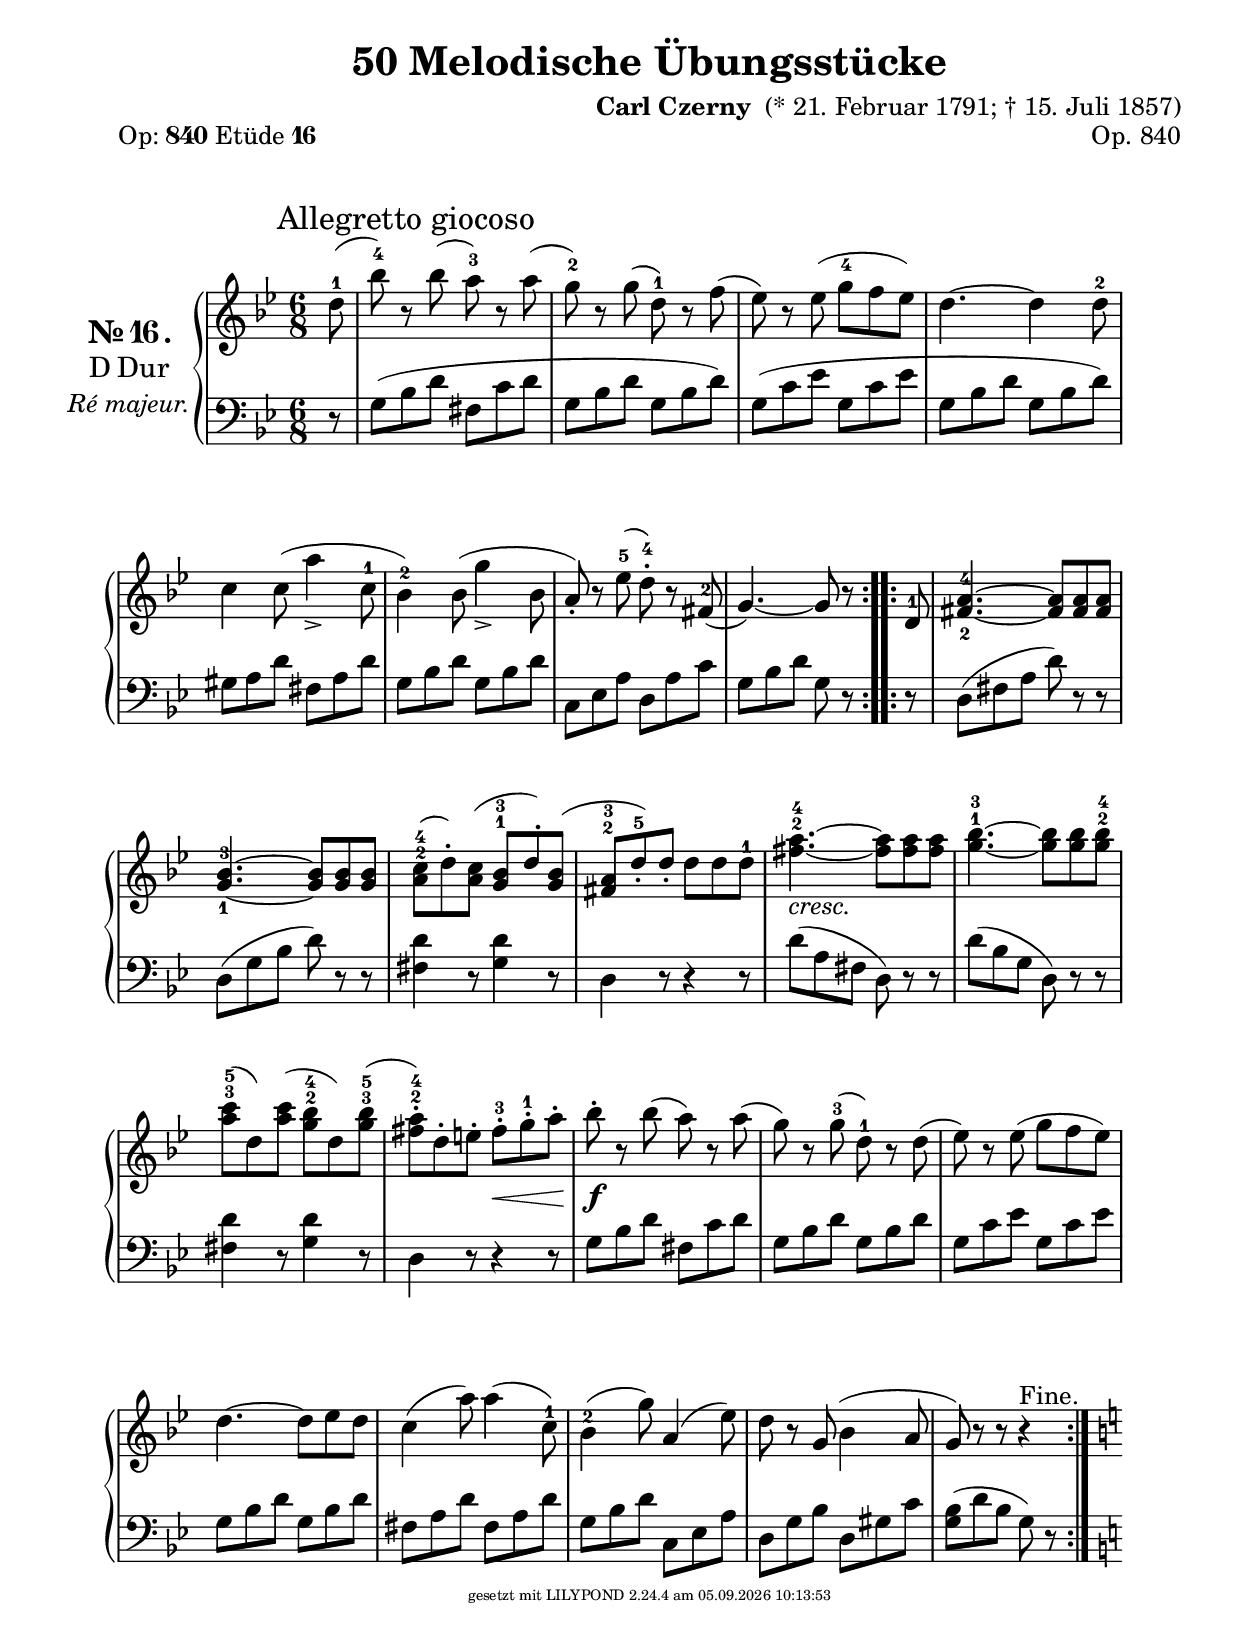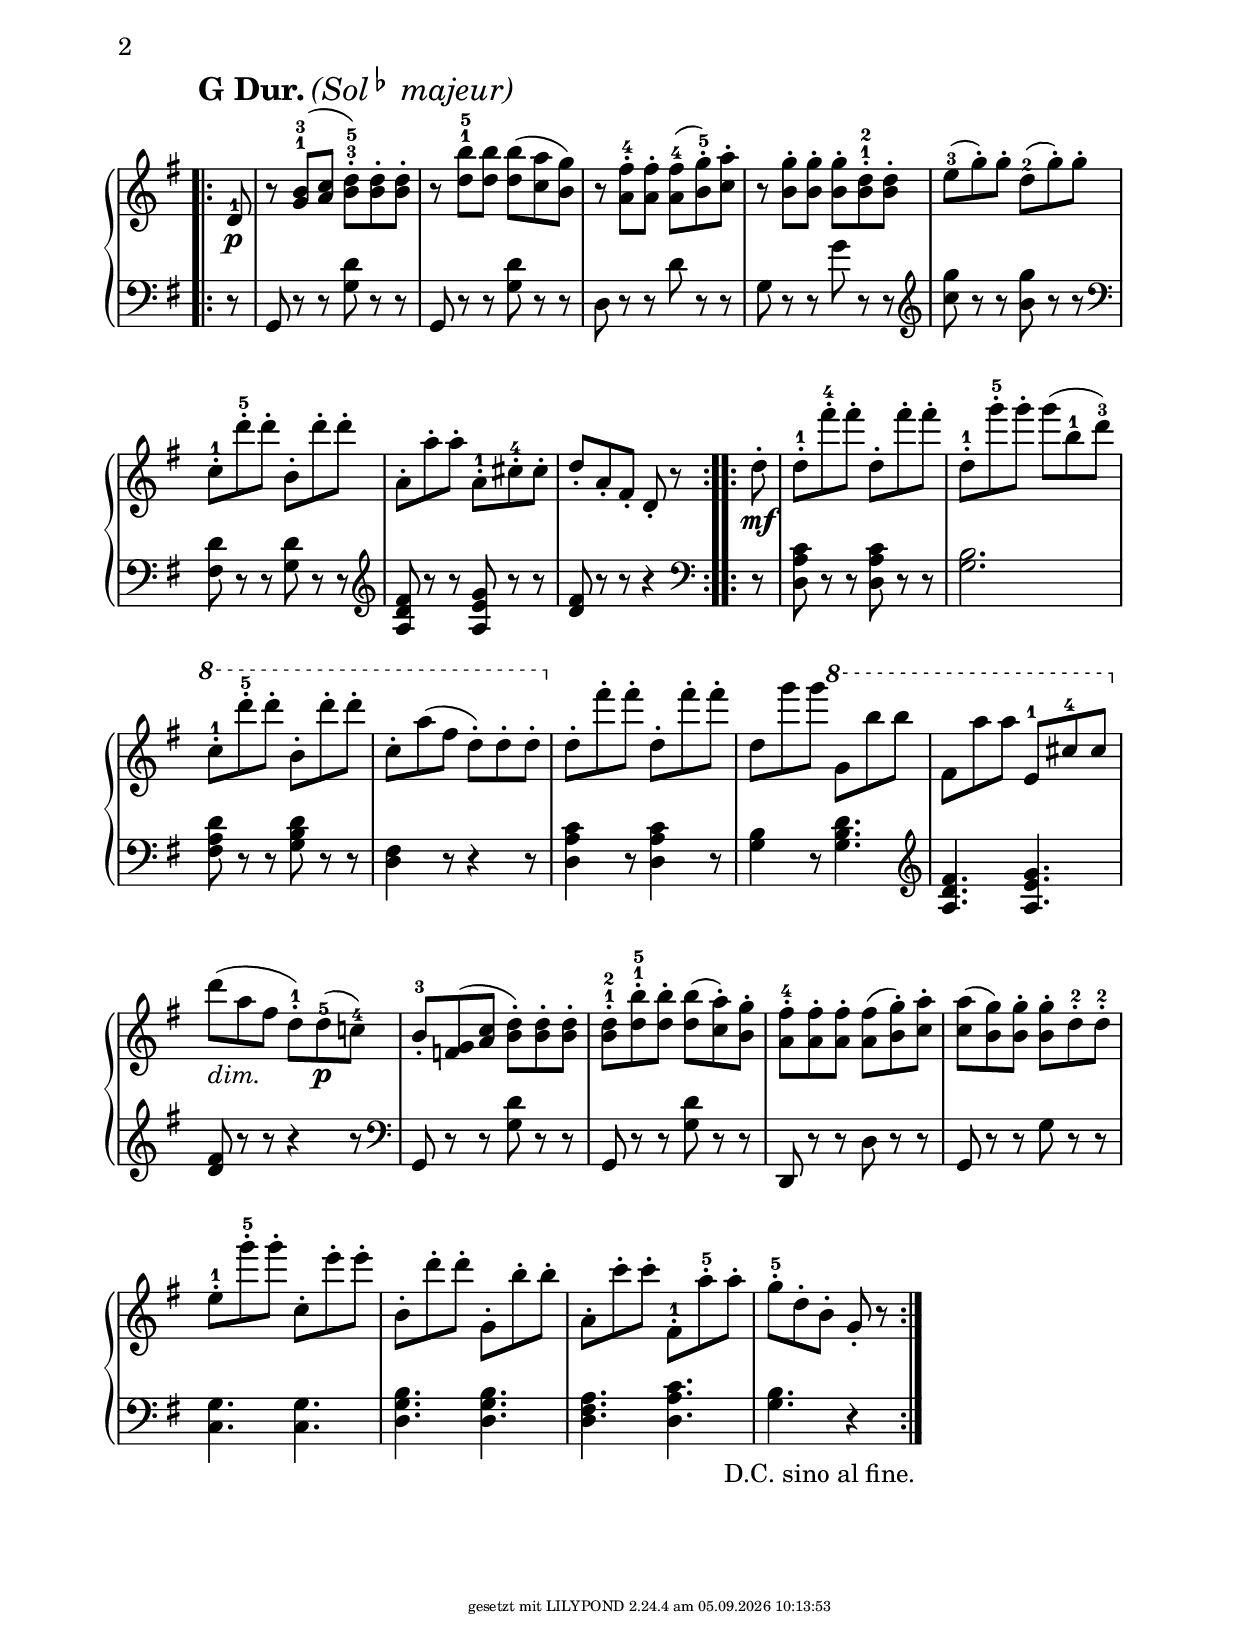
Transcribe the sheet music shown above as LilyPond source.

\version "2.19.37"

\language "deutsch"

\include "Papier+Layout.ly"
\version "2.19.32"

%% http://lsr.dsi.unimi.it/LSR/Item?id=654
%% http://lsr.di.unimi.it//LSR/Item?id=654
%% see also http://lilypond.org/doc/v2.18/Documentation/notation/short-repeats

%%%%%%%%%%%%%%%%%%%%%%%%%%%%%%%%%%%%%%%%%%%%%%%%%%%%%%%%%%%%%%%%%%%%%%%%%%%%%%%%%%%%%%%%%%
% LSR workaround:

%%%%%%%%%%%%%%%%%%%%%%%%%%%%%%%%%%%%%%%%%%%%%%%%%%%%%%%%%%%%%%%%%%%%%%%%%%%%%%%%%%%%%%%%%%

%% version 2013/05/11
%% for lilypond 2.18 or higher
%% last changes : - \changePitch : a single s as the last event of newnotes parameter
%%                   will give you the ending rests of the pattern (if there), and two s
%%                   also the beginning ones. If pattern ends with a note, a single
%%                   ending s will have no effects.
%%                - Is now \language independant (no more #{ c #})
%%                - new algorithm for make-notes-list, change-pitch
%%                  and has-notes? (shorter and safer)
%%
%%%%%%%%%%%%%%%%%%%%%%%%% some utility functions %%%%%%%%%%%%%%%%%%%%%

#(define (name-of music)
 (ly:music-property music 'name))

#(define (has-notes? music)
"Return true if there is at least one note in `music, false otherwise."
 (or (eq? (name-of music) 'NoteEvent)
     (let ((e (ly:music-property music 'element)))
        (and (ly:music? e)
             (has-notes? e)))
     (let loop ((es (ly:music-property music 'elements)))
        (and (pair? es)
             (or (has-notes? (car es))
                 (loop (cdr es)))))))

%% An EventChord is sometimes used as a wrapper in Lilypond, so we have to check
%% if a chord is a standard chord with notes. We could have used has-notes? but
%% this version is perhaps more efficient.
%% Optional events name like 'RestEvent can be included.
#(define (note-or-chord? music . otherEvent)
"Is music a note or a chord with notes ?"
(let ((name (name-of music)))
 (or (memq name (cons 'NoteEvent otherEvent))
     (and (eq? name 'EventChord)  ; have this chord at least one note ?
          (let loop ((es (ly:music-property music 'elements)))
             (and (pair? es)
                  (or (eq? (name-of (car es)) 'NoteEvent)
                      (loop (cdr es)))))))))

#(define (expand-q-chords music); for q chords : see chord-repetition-init.ly
(expand-repeat-chords! (list 'rhythmic-event) music))

#(define (clean-music mus)
"Try to reduce the number of sequential music"
(let ((name (ly:music-property mus 'name)))
  (cond
    ((eq? name 'SequentialMusic)
       (ly:music-set-property! mus 'elements (fold-right
          (lambda (evt prev-list)
            (if (eq? (name-of evt) 'SequentialMusic)
              (append (ly:music-property (clean-music evt) 'elements) prev-list)
              (cons (clean-music evt) prev-list)))
          '()
          (ly:music-property mus 'elements))))
    ((eq? name 'SimultaneousMusic)
       (ly:music-set-property! mus 'elements
                (map clean-music (ly:music-property mus 'elements))))
    ((memq name (list 'RelativeOctaveMusic 'UnrelativableMusic))
         (ly:music-set-property! mus 'element (clean-music
                  (ly:music-property mus 'element)))))
 mus))

%%%%%%%%%%%%%%%%%%%%%%%%%%%%% changePitch %%%%%%%%%%%%%%%%%%%%%%%%%%%%%%
#(define cPInsertInPattern (gensym))
#(define cPSamePitch (gensym))
#(define cPSamePitchEnd (gensym))
#(define cPPatternEnd (gensym))

#(define (make-notes-list music)
"Make a list with each element will be of one of these types :
  1- a note, a chord, a rest
  2- an integer, indicating the number of notes to skip in pattern ( The user will
     indicate that, by a corresponding number of skips (s or \\skip) in `newnotes 
     parameter of \\changePitch )
  3- a list of musics, to be inserted between 2 notes of pattern, and added with
     the \\insert function, inside `newnotes"
(let ((res '())     ; the list to fill
      (prev #f))
  (define (fill-notes-list evt)
    (let ((tags (ly:music-property evt 'tags))
          (name (name-of evt)))
      (cond
        ((memq cPInsertInPattern tags)             ; a music added by \insert
            (ly:music-set-property! evt 'tags
                          (delq cPInsertInPattern tags))     ; remove the tag
            (if (integer? prev)(set! res (cons prev res)))
            (set! prev (if (pair? prev)(cons evt prev)(list evt))))  ; a list
         ((memq name (list 'SkipEvent 'SkipMusic))
            (if (pair? prev)(set! res (cons prev res))) ; keep the reverse order
            (set! prev (if (integer? prev) (1+ prev) 1)))
       ; ((memq name (list 'EventChord 'NoteEvent 'RestEvent))
         ((note-or-chord? evt 'RestEvent) ; a note, a chord, or a rest
            (if (or (pair? prev)(integer? prev))(set! res (cons prev res)))
            (set! prev evt)
            (set! res (cons evt res)))
         (else
          (let ((elt (ly:music-property evt 'element))
                (elts (ly:music-property evt 'elements)))
            (if (ly:music? elt) (fill-notes-list elt))
            (if (pair? elts)(for-each fill-notes-list elts)))))))
(fill-notes-list music)
(if (or (pair? prev)(integer? prev))(set! res (cons prev res)))
(reverse res)))

%%%%%%%%%%%%  used inside the inner function change-one-note
#(define (copy-duration from to)  ; from and to as EventChord or NoteEvent
(let ((max-dur #f)); in theory, 2 notes in a chord can have a different duration
  (music-map (lambda (x)            ; get main duration from `from
              (let ((dur (ly:music-property x 'duration)))
               (if (and (ly:duration? dur)
                        (or (not max-dur)
                            (ly:duration<? max-dur dur))); take the greater
                 (set! max-dur dur))
                 x))
              from)
  (music-map (lambda (x)            ; set duration to duration of `to
               (if (ly:duration? (ly:music-property x 'duration))
                  (ly:music-set-property! x 'duration max-dur))
               x)
             to)))

#(define (copy-arti from to) ; from and to as EventChord or NoteEvent
(let* ((es-from (ly:music-property from 'elements))
       (es-to (ly:music-property to 'elements))
       (arti-from (if (null? es-from)
                    (ly:music-property from 'articulations)
                    (filter
                      (lambda(x)
                        (not (ly:duration? (ly:music-property x 'duration))))
                      es-from))))
  (if (null? es-to)                       ; NoteEvent
    (ly:music-set-property! to 'articulations
              (append (ly:music-property to 'articulations) arti-from))
    (ly:music-set-property! to 'elements  ; EventChord
              (append es-to arti-from)))
  ; copy also 'tags and 'to-relative-callback
  (ly:music-set-property! to 'tags
    (append (ly:music-property from 'tags)(ly:music-property to 'tags)))
   (if (null? es-to)
      (ly:music-set-property! to 'to-relative-callback
          (ly:music-property from 'to-relative-callback))
      (begin
        (ly:music-set-property! to 'to-relative-callback
            ly:music-sequence::event-chord-relative-callback)
        (ly:music-set-property! (car es-to) 'to-relative-callback
            (ly:music-property from 'to-relative-callback))))
    ))

%% del-arti is called for all notes but the first of a \samePitch section.
#(define (del-arti note-or-chord)
(ly:music-set-property! note-or-chord 'articulations '())
(ly:music-set-property! note-or-chord 'elements
  (filter (lambda(x)
              (and (ly:duration? (ly:music-property x 'duration))
                   (ly:music-set-property! x 'articulations '())))
          (ly:music-property note-or-chord 'elements))) ; can be empty
(music-map  ;; del all caution accidentals
  (lambda(x)(if (eq? (name-of x) 'NoteEvent) (begin
               (ly:music-set-property! x 'force-accidental #f)
               (ly:music-set-property! x 'cautionary #f)))
             x)
  note-or-chord))

#(define (change-pitch pattern newnotes)
"The scheme function of \\changePitch, `pattern and `newnotes as music."
(let ((seq-list '())           ; list of transformed patterns
      (skip-notnote-event? #f) ; #t if a \skip or an \insert is found in newnotes
      (same-pitch-section? #f) ; #t if we are in the 2nd pattern note of a\samePitch section
      ;(dummy-note #{ c4 #})    ; \language dependant -:(
      (dummy-note (make-music 'NoteEvent ; to avoid pbs with pattern without any notes
                              'duration (ly:make-duration 2 0 1) ;
                              'pitch (ly:make-pitch -1 0 0))) ;
      (pattern2 #{ $pattern \tag #cPPatternEnd s4 #}) ; to detect the end of pattern
      (last-notes-list #f))    ; buffer
 (set! seq-list (cdr  ; skip dummy notes
  ;;;;;;;;;;;;;;;;;;;;;;;;;;;;;;;;;;; loop ;;;;;;;;;;;;;;;;;;;;;;;;;;;;;;;;;;;;;;;;;;;;;;;
  (let loop ((notes-list (cons dummy-note (make-notes-list newnotes))); see make-notes-list
             (pat-list (cons dummy-note (circular-list pattern2)))
             (res '())) ; the list to fill
    (if (or (null? notes-list)(null? pat-list)) ; pat-list may be a regular list in the loop
      (reverse res)               ;;;;;; return the list in the right order
      (let ((x (car notes-list))  ;;;;;; go deeper, taking 1st elt of each lists
            (evt (ly:music-deep-copy (car pat-list))))
       (cond
       ;;;;;;;;;;;;;;;;;;;;;;;;;;;;;;;;;;;;;;;;;;;;;
        ((pair? x)                   ; x is a list of musics, added with \insert in newnotes
          (set! skip-notnote-event? #t)      ; for events between 2 pattern notes
          (set! last-notes-list notes-list)  ; for section "else" of this cond statement
          (loop (cdr notes-list) pat-list (append x res))) ; append x to res
        ;;;;;;;;;;;;;;;;;;;;;;;;;;;;;;;;;;;;;;;;;;;;
        ((note-or-chord? evt)         ; evt in pattern is a note or a chord (with notes)
          (set! last-notes-list notes-list)  ; for section "else" later
          (cond
            ((ly:music? x)  ;;;;;; the elt of notes-list is a note or a chord
               (if same-pitch-section? ; x is used several times. Copy arti of x only to the
                 (set! x (del-arti (ly:music-deep-copy x)))) ; 1st note of \samePitch section
               (copy-duration evt x)  ; evt = from, x = to
               (copy-arti evt x)
               (let ((tags (ly:music-property x 'tags)))
                 (cond               ; are we in a \samePitch section ?
                   ((memq cPSamePitch tags)    ; yes, first,remove the tag
                      (ly:music-set-property! x 'tags (delq cPSamePitch tags))
                      (set! same-pitch-section? #t)) ; then set the flag
                   ((memq cPSamePitchEnd tags) ; last note of \samePitch
                      (ly:music-set-property! x 'tags (delq cPSamePitchEnd tags))
                      (set! same-pitch-section? #f))))      ; unset the flag
               (set! skip-notnote-event? #f); stop deletion of not-notes event.
               (if same-pitch-section?
                   (loop notes-list (cdr pat-list)(cons x res))
                   (loop (cdr notes-list)(cdr pat-list)(cons x res)))) ; next new note
            ((integer? x)   ;;;;;; user want to skip over the current evt note. We also
               (set! skip-notnote-event? x) ; don't add any events bis next pattern note
               ;; (format #t "x : ~a\n" x)  ; for testing
               (cond ((= x 1)                                      ; only one s
                        (loop (cdr notes-list)(cdr pat-list) res)) ; next notes-list elt
                     (else                                         ; several successive s
                        (set-car! notes-list (1- x))               ; for the next loop
                        (loop notes-list (cdr pat-list) res))))))  ; the next evt only
        ;;;;;;;;;;;;;;;;;;;;;;;;;;;;;;;;;;;;;;;;;;;;
        ((or (ly:music-property evt 'duration #f)  ; current evt in pattern is not a note
             (not (has-notes? evt)))
           (cond ((memq cPPatternEnd (ly:music-property evt 'tags)) ; last evt of pattern
                    (let ((x (car notes-list)))
                      (if (and (integer? x)
                                (or (null? (cdr notes-list))        ; last elt ?
                                    (and (null? (cddr notes-list))  ; 2nd to last and last is
                                         (pair? (car (cdr notes-list)))))) ; a \insert section
                        (cond
                           ((= x 1)
                              (set! skip-notnote-event? x)
                              (loop (cdr notes-list) (cdr pat-list) res))
                           (else
                              (set-car! notes-list (1- x))
                              (loop notes-list (cdr pat-list) res))))
                        (loop notes-list (cdr pat-list) res))) ;; ignores evt
                  (skip-notnote-event? (loop notes-list (cdr pat-list) res))
                  (else (loop notes-list (cdr pat-list)(cons evt res)))))
        ;;;;;;;;;;;;;;;;;;;;;;;;;;;;;;;;;;;;;;;;;;;;
        (else
          (let ((e (ly:music-property evt 'element))
                (es (ly:music-property evt 'elements))
                (empty? #f)) ; don't add to res if #t
           (if (ly:music? e)
             (let ((new-e (loop notes-list (list e) '())))
               (ly:music-set-property! evt 'element
                 (case (length new-e)
                   ((0) (set! empty? #t)
                        new-e)
                   ((1)(car new-e))
                   (else (make-sequential-music new-e))))))
           (if (pair? es)
             (let ((new-es (loop notes-list es '())))
               (ly:music-set-property! evt 'elements new-es)
               (set! empty? (and empty? (null! new-es))))) ; #t if both empty

           (let ((next-new-notes (if (or same-pitch-section?
                                         (and (integer? skip-notnote-event?)
                                              (> skip-notnote-event? 1)))
                                    last-notes-list
                                    (cdr last-notes-list))))
              (if empty? (loop next-new-notes (cdr pat-list) res)
                         (loop next-new-notes (cdr pat-list) (cons evt res))))))))))))
  ;;;;;;;;;;;;;;;;;;;;;;;;;;;;;;;;;; end loop ;;;;;;;;;;;;;;;;;;;;;;;;;;;;;;;;;;;;;;;;
 (let ((relativize (lambda(m)
        (let* ((clean-newnotes (clean-music newnotes))
               (name (name-of clean-newnotes)))
            (if (memq name (list 'RelativeOctaveMusic 'UnrelativableMusic))
               (make-music name 'element m)
               m)))))
     (case (length seq-list)
        ((0) (make-music 'Music 'void #t))
        ((1) (relativize (car seq-list)))
        (else (relativize (clean-music (make-sequential-music seq-list))))))))

changePitch = #(define-music-function (pattern newnotes)
                                                          (ly:music? ly:music?)
"Change each notes in `pattern by the notes (or rests) given in `newnotes.
If count of events doesn't match, pattern is duplicated repeatedly or truncate."
(let* ((expand-q (lambda (music) (expand-repeat-chords!
			    (cons 'rhythmic-event (ly:parser-lookup '$chord-repeat-events))
			    music)))
       (pattern (expand-q pattern))
       (newnotes (expand-q newnotes)))
 (change-pitch pattern newnotes)))

%%%%%%%%%%%%%%%%%%%%%%%%%%%%%%%%%%%%%%%%%%%%%%%%%%%%%%%%%%%%%%%%%%%%%%%%%%%%%%%%
%% enhancement functions, working with \changePitch pattern newnotes

samePitch = #(define-music-function (music) (ly:music?)
"Inside the `pattern parameter of the \\changePitch function, all notes grouped 
by this function will have the same pitch, according to the current note of
`newnotes parameter of \\changePitch."
(let((not-first? #f)
     (last-note #f))
  (map-some-music
    (lambda (x)
      (cond
        ((note-or-chord? x)
           (if not-first?     ; set all pitches to the pitch of the first note
             (ly:music-set-property! x 'to-relative-callback
                (lambda (x p)                    ; set pitch to the prev value
                    (ly:prob-set-property! x 'pitch p)
                    p))
             (set! not-first? x)) ; do nothing for first note
           (ly:music-set-property! x 'tags (cons
                   cPSamePitch  ; add tag cPSamePitch to x
                   (ly:music-property x 'tags)))
           (set! last-note x)   ; save the note x
           x)
        (else #f)))
    music)
  (if last-note              ; the last saved EventChord
     (ly:music-set-property! last-note 'tags (cons
           cPSamePitchEnd    ; add cPSamePitchEnd tag, delete cPSamePitch tag
           (delq cPSamePitch (ly:music-property last-note 'tags)))))
  music))

%% this function should be no more needed, as copy-arti should avoid pbs
%% in relative mode and \samePitch
absolute = #(define-music-function (music) (ly:music?)
"Make `music unrelativable. To use inside a \\samePitch function in relative
mode."
(make-music 'UnrelativableMusic 'element music))

insert = #(define-music-function (music) (ly:music?)
"Using this function inside the `newnotes parameter of the \\changePitch
function, allow you to insert and remplace by `music, all music between one note
and his following, in the `pattern parameter of \\changePitch, ."
#{ \tag #cPInsertInPattern $music #})

%%%%%%%
#(define (n-copy n music)
(cond
  ((> n 1)(make-sequential-music
            (map (lambda (x)(ly:music-deep-copy music))
                 (make-list n))))
  ((= n 1) music)
  (else (make-music 'Music 'void #t))))

nCopy = #(define-music-function (n music)(integer? ly:music?)
(n-copy n music))

%% same effect as { \repeat unfold n s } but \nSkip works inside the `newnotes
%% parameter of \changePitch.
nSkip = #(define-music-function (n)(integer?)
"Return \\skip \\skip \\skip ... n times."
#{ \nCopy #n s #})
%%%%%%%%%%%%%%%%%%%%%%%%%%%%%%%%%%%%%%%%%%%%%%%%%%%%%%%%%%%%%%%%%%%%%%%%%%%%%%%%
%% shortcuts
% default values for patI and patII, if the user do not define
% them, before using \cPI and \cPII
% patI ={ c8. c16 }      % not \language independant
patI = #(make-music 'SequentialMusic 'elements (list
          (make-music 'NoteEvent 'duration (ly:make-duration 3 1 1)
                                 'pitch (ly:make-pitch -1 0 0))
          (make-music 'NoteEvent 'duration (ly:make-duration 4 0 1)
                                 'pitch (ly:make-pitch -1 0 0))))
% patII = { c4. c8 }
patII = #(make-music 'SequentialMusic 'elements (list
          (make-music 'NoteEvent 'duration (ly:make-duration 2 1 1)
                                 'pitch (ly:make-pitch -1 0 0))
          (make-music 'NoteEvent 'duration (ly:make-duration 3 0 1)
                                 'pitch (ly:make-pitch -1 0 0))))


cPI = #(define-music-function (newnotes) (ly:music?)
#{ \changePitch \patI $newnotes #})

cPII = #(define-music-function (newnotes) (ly:music?)
#{ \changePitch \patII $newnotes #})

#(define cP changePitch)

exercise ="16"
%% wenn erforderlich linken Abstand ändern
\paper {
  %% hier für den Fall, dass Änderungen erforderlich sind
  %%l eft-margin = #15
  %% top-margin = #20
  %% system-system-spacing.basic-distance = #8
  %min-systems-per-page = #6

}
\header {
  composer            =       \markup { \bold "Carl Czerny" " (* 21. Februar 1791; † 15. Juli 1857)" }
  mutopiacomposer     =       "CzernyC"

  title               =       "50 Melodische Übungsstücke" %"50 Melodische Übungsstücke"
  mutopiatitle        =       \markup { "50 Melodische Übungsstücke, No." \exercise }

  opus                =       "Op. 840"
  piece               =       \markup { "Op:" \number \tiny 840 "Etüde" \number \tiny \exercise }
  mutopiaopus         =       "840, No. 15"

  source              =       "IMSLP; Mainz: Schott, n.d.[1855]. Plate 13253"
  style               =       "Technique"
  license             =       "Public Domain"
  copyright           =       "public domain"
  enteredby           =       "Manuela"
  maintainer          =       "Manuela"
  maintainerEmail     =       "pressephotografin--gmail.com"
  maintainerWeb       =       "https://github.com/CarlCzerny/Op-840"
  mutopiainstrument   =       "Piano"

}

myPattern = {
  c8 ( c4_> c8 c4 )
}

RH= \relative c'' {
  \time 6/8
  \key b \major
  \set Staff.explicitKeySignatureVisibility = #end-of-line-invisible
  \set Timing.beamExceptions = #'()
  \set Timing.baseMoment = #(ly:make-moment 1/8)
  \set Staff.beatStructure = #'(3 3 )  %% abhängig vom Takt
  \set fingeringOrientations = #'(down up)     %% für Akkorde!
  \override Fingering.direction = #UP      %% für Einzelnoten!
  \override Fingering.padding = #0.8
  \override Fingering.staff-padding = #'()
  \override Fingering.avoid-slur = #'inside
  \override Slur.direction = #UP
  \mark \markup "Allegretto giocoso"
  \partial 8
  d8-1 (
  b'-4 ) r b( a-3 ) r a (
  g-2 ) r g( d-1 ) r f (
  es ) r es ( g-4 f es )
  d4.~ d4 d8-2
  c4
  \changePitch \myPattern { c a'4 c,-1 b-2 }
  b8 ( g'4_> b,8  a-. )
  r8 es'-5 ( d-4-. ) r
  \override Fingering.direction = #UP      %% für Einzelnoten!
  fis,-2_(
  g4.~ ) g8 r \bar ":..:"
  d-1 < fis-2~ a-4~ >4. q8 q q
  < g-1~ b-3~ >4. q8 q q
  \override Fingering.padding = #0.3
  \set fingeringOrientations = #'(up)     %% für Akkorde!
  < a-2 c-4 > ( d-. ) q ( < g,-1 b-3 > d'^. ) q (
  < fis,-2 a-3 > d'-5-. ) d-. d d d-1
  < fis-2~ a-4~ >4._\markup \italic "cresc." q8 q q
  < g-1~ b-3~ >4. q8 q < g-2 b-4 >
  %\override Fingering.outside-staff-priority = ##f

  %\revert Fingering.staff-padding
  %\override Fingering.avoid-slur = #'outside
  < a-3 c-5 > ( d, ) q ( < g-2 b-4 > d ) < g-3 b-5 > (
  < fis-2 a-4 >-. ) d-. e-. fis-3-.\< g-1-. a-.
  b-. \f r b ( a ) r a (
  g ) r g-3 ( d-1 ) r d (
  es ) r es ( g f es )
  d4.~ d8 es d
  c4 ( a'8 ) a4 ( c,8-1 )
  b4-2 ( g'8 ) a,4 ( es'8 )
  d r g, ( b4 a8 g ) r r r4^\markup { "Fine." }
  %\once \override Slur.positions = #'(2.8 . 0.6)
  \bar ":..:"
  \mark \markup { \bold "G Dur." \italic "(Sol" \super \flat \italic " majeur)" }
  \bar ":..:" \break
  \key g \major
  d8-1 \p r < g-1 h-3 > ( < a c > < h-3 d-5 >-. ) q-. q-.
  r < d-1 h'-5 > q q ( < c a' > < h g' > )
  r < a fis'-4 >-. q-. < a fis'-4 > ( < h g'-5 >-. ) < c a'>-.
  r < h g' >-. q-. q-. < h-1 d-2 >-. q-.
  e-3 ( g-. ) g-.
  d-2 ( g-. ) g-.
  c,-1-. d'-5-. d-. h,-. d'-. d-.
  a,-. a'-. a-. a,-1-. cis-4-. cis-.
  d-. a-. fis-. d-. r
  \bar ":..:"
  d'-.\mf d-1-. fis'-4-. fis-. d,-. fis'-. fis-.
  d,-1-. g'-5-. g-. g( h,-1 d-3 )
  \ottava #1 c-1-. d'-5-. d-. h,-. d'-. d-.
  c,-. a' ( fis d-. ) d-. d-. \ottava #0
  d,-. fis'-. fis-. d,-. fis'-. fis-.
  d, g' g \ottava #1 g, h' h
  fis, a' a e,-1 cis'-4 cis
  \ottava #0 d_\markup \italic "dim." ( a fis d-1-. ) d-5\p ( c!-4 )
  h-3-. < g f > ( < a c > < h d >-. ) q-. q-.
  < h-1 d-2 >-. < d-1 h'-5>-. q-. q ( < c a'>-. ) < h g'>-.
  < a fis'-4 >-. q-. q-. q ( < h g'>-. ) < c a' >-.
  q ( <h g' > ) q-. q-. d-2-. d-2-.
  e-1-. g'-5-. g-. c,,-. e'-. e-.
  h,-. d'-. d-. g,,-. h'-. h-.
  a,-. c'-. c-. fis,,-1-. a'-5-. a-.
  g-5-. d-. h-. g-. r
  \bar ":..:"
}

LH = \relative c' {
  \clef bass
  \key b \major
  \set Staff.explicitKeySignatureVisibility = #end-of-line-invisible
  \set fingeringOrientations = #'(left) %% für Akkorde!
  \override Fingering.direction = #UP  %% für Einzelnoten!
  \override Fingering.padding = #0.2
  \override Fingering.staff-padding = #'()
  \override Fingering.avoid-slur = #'inside
  %\override Slur.direction = #UP
  \set Timing.beamExceptions = #'()
  \set Timing.baseMoment = #(ly:make-moment 1/8)
  \set Staff.beatStructure = #'(3 3 )  %% abhängig vom Takt
  \partial 8
  %\slashedGrace s8 r4 %% für den Fall, dass das Stück mit einem Vorschlag beginnt!
  %% Lilypond Bug, Workaround
  r8
  g ( b d fis, c' d g, b d g, b d )
  g, ( c es g, c es g, b d g, b d )
  gis, a d fis, a d g, b d g, b d
  c, es a d, a' c g b d g, r
  r d ( fis a d ) r r
  d, ( g b d ) r r
  < fis, d' >4 r8 < g d'>4 r8
  d4 r8 r4 r8
  d'8 ( a fis d ) r r
  d' ( b g d ) r r
  < fis d' >4 r8 < g d'>4 r8
  d4 r8 r4 r8
  g b d fis, c' d
  g, b d g, b d
  g, c es g, c es
  g, b d g, b d
  fis, a d fis, a d
  g, b d c, es a
  d, g b d, gis c
  < g b > ( d' b g ) r
  \key g \major
  r g, r r < g' d' > r r
  g, r r < g' d' > r r
  d r r d' r r
  g, r r g' r r
  \clef treble
  < c g' > r r < h g' > r r
  \clef bass
  < fis, d'> r r < g d'> r r
  \clef treble
  < a d fis > r r < a e' g > r r
  < d fis > r r r4
  \clef bass
  r8 < d, a' c> r r q r r
  < g h >2.
  < fis a d >8 r r < g h d > r r
  < d fis >4 r8 r4 r8 < d a' c >4 r8 q4 r8
  < g h >4 r8 < g h d >4.
  \clef treble
  < a d fis>  < a e' g >
  < d fis>8 r r r4 r8
  \clef bass
  g,, r r < g' d' > r r
  g, r r < g' d' > r r
  d, r r d' r r
  g, r r g' r r
  < c, g'>4. q
  < d g h > q
  < d fis a > < d a' c > <g h>
  \override TextScript.self-alignment-X = #RIGHT
  \override TextScript.extra-offset = #'( 6 . 0 )
  r4_\markup "D.C. sino al fine."
}

EtudeXVI=
\score
{
  \new PianoStaff \with {
    instrumentName = \markup {
      \center-column {
        \line {
          \bold \huge { "№" }
          \number { \exercise "." }
        }
        \line \large { D Dur }
        \italic \line { Ré majeur. }
      }
    }
    shortInstrumentName = ""
  }
  <<
    \new Staff="Discant"
    \RH
    \new Staff="Bass"
    \LH
  >>
  %% Falls erforderlich Zeilenlänge und Einzug ändern
  \layout {

  }
  %\midi { }
}

#'()
\EtudeXVI
